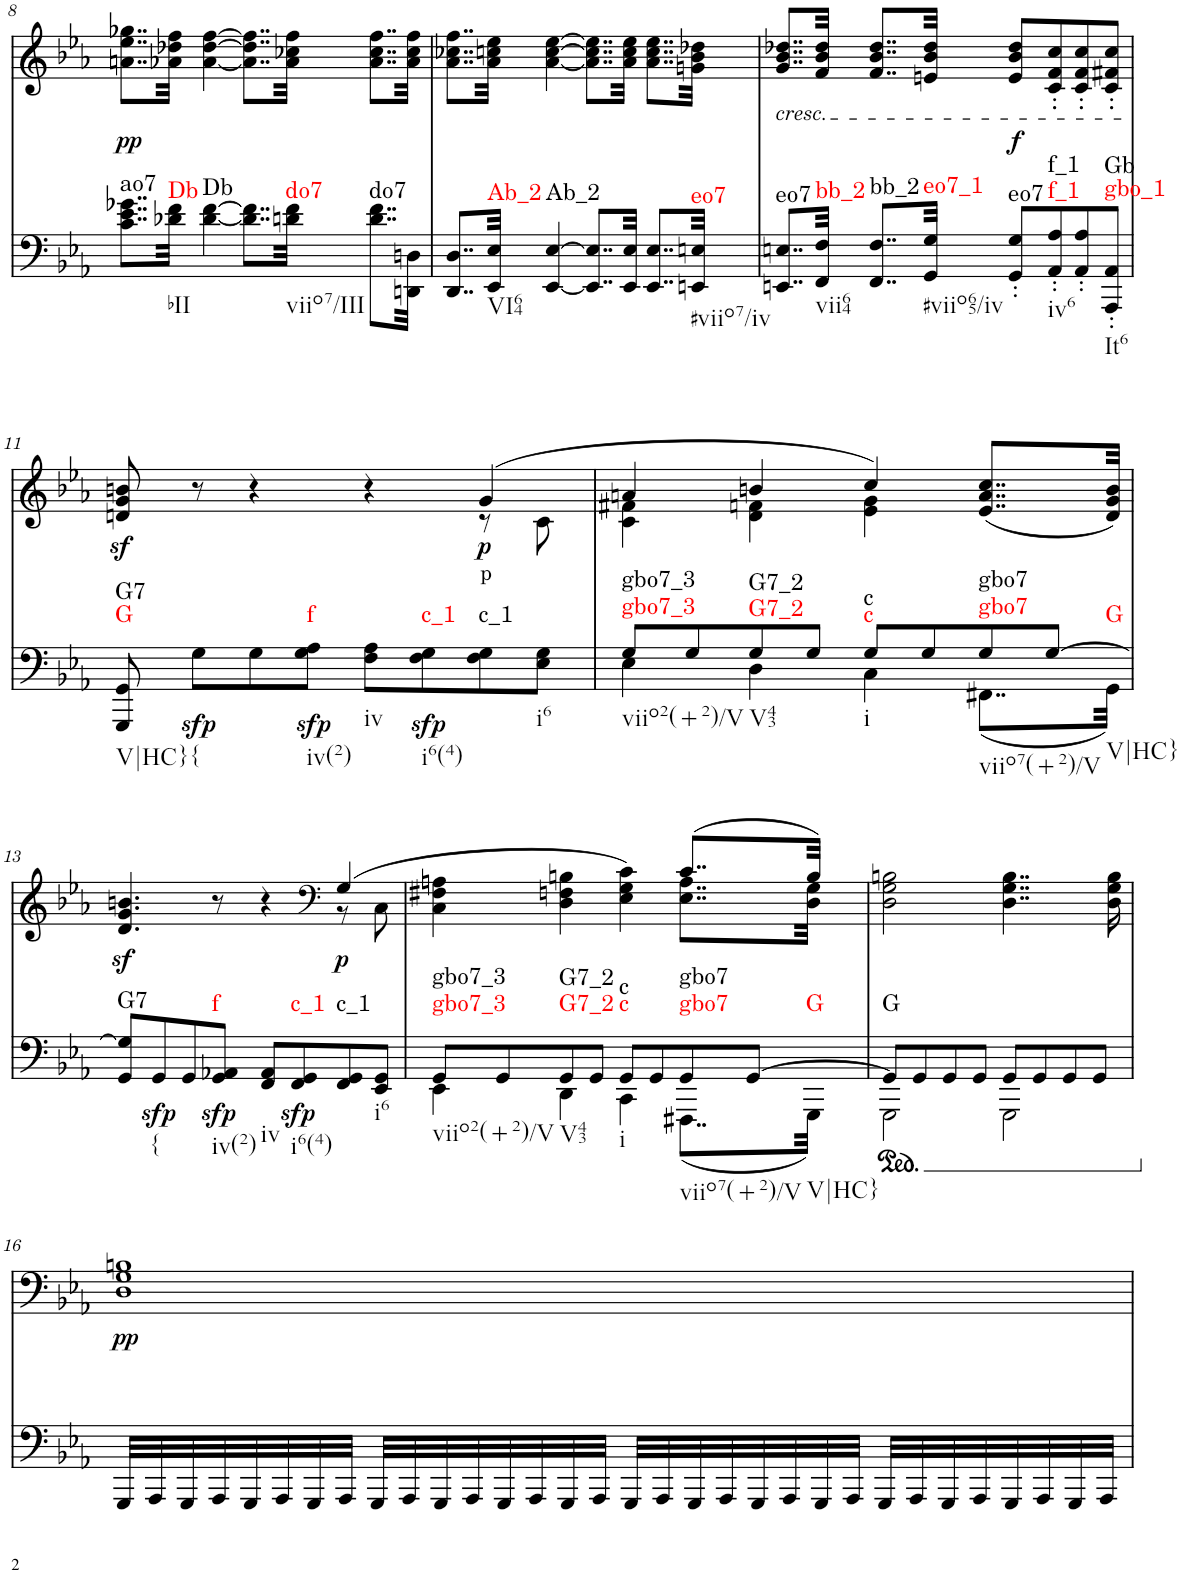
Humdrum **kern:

**kern	**dynam	**harte	**kern	**text	**dynam
*part2	*part2	*part2	*part1	*part1	*part1
*staff2	*staff2	*	*staff1	*staff1	*staff1
*I"piano	*	*	*I"piano	*	*
*I'Pno	*	*	*I'Pno	*	*
!!LO:PB:g=z
*clefF4	*	*	*clefG2	*	*
*k[b-e-a-]	*	*	*k[b-e-a-]	*	*
*c:	*	*	*c:	*	*
*M4/4	*	*	*M4/4	*	*
=8	=8	=8	=8	=8	=8
!	!	!LO:H:kt=ao7	!	!LO:LY:b	!
8..c\ 8..e-\ 8..g-X\L	.	N	8..an\ 8..ee-\ 8..gg-X\L	.	.
!	!	!LO:H:kt=Db	!	!	!
32d-X\ 32f\Jkk	.	N	32a-X\ 32dd-X\ 32ff\Jkk	.	.
!	!	!LO:H:kt=Db	!	!	!
[4d-\ [4f\	.	N	[4a-\ [4dd-\ [4ff\	.	.
8..d-\] 8..f\]L	.	.	8..a-\] 8..dd-\] 8..ff\]L	.	.
!	!	!LO:H:kt=do7	!	!	!
32dn\ 32f\Jkk	.	N	32a-\ 32cc-X\ 32ff\Jkk	.	.
!	!	!LO:H:kt=do7	!	!	!
8..d\ 8..f\L	.	N	8..a-\ 8..cc-\ 8..ff\L	.	.
32DDn\ 32Dn\Jkk	.	.	32a-\ 32cc-\ 32ff\Jkk	.	.
=9	=9	=9	=9	=9	=9
8..DD/ 8..D/L	.	.	8..a-\ 8..cc-X\ 8..ff\L	.	.
!	!	!LO:H:kt=Ab_2	!	!	!
32EE-/ 32E-/Jkk	.	N	32a-\ 32ccn\ 32ee-\Jkk	.	.
!	!	!LO:H:kt=Ab_2	!	!	!
[4EE-/ [4E-/	.	N	[4a-\ [4cc\ [4ee-\	.	.
8..EE-/] 8..E-/]L	.	.	8..a-\] 8..cc\] 8..ee-\]L	.	.
32EE-/ 32E-/Jkk	.	.	32a-\ 32cc\ 32ee-\Jkk	.	.
8..EE-/ 8..E-/L	.	.	8..a-\ 8..cc\ 8..ee-\L	.	.
!	!	!LO:H:kt=eo7	!	!	!
32EEn/ 32En/Jkk	.	N	32gn\ 32b-\ 32dd-X\Jkk	.	.
=10	=10	=10	=10	=10	=10
!	!	!LO:H:kt=eo7	!LO:TX:b:i:t=cresc.	!	!
8..EEn/ 8..En/L	.	N	8..g/ 8..b-/ 8..dd-X/L	.	.
!	!	!LO:H:kt=bb_2	!	!	!
32FF/ 32F/Jkk	.	N	32f/ 32b-/ 32dd-/Jkk	.	.
!	!	!LO:H:kt=bb_2	!	!	!
8..FF/ 8..F/L	.	N	8..f/ 8..b-/ 8..dd-/L	.	.
!	!	!LO:H:kt=eo7_1	!	!	!
32GG/ 32G/Jkk	.	N	32en/ 32b-/ 32dd-/Jkk	.	.
!	!	!LO:H:kt=eo7	!	!LO:LY:b	!
8GG/' 8G/'L	.	N	8e/ 8b-/ 8dd-/L	.	.
!	!	!LO:H:n=1:kt=f_1	!	!	!
!	!	!LO:H:n=2:kt=f_1	!	!	!
8AA-/' 8A-/'	.	N N	8c/' 8f/' 8cc/'	.	.
8AA-/' 8A-/'	.	.	8c/' 8f/' 8cc/'	.	.
!	!	!LO:H:n=1:kt=gbo_1	!	!	!
!	!	!LO:H:n=2:kt=Gb	!	!	!
8AAA-/' 8AA-/'J	.	N N	8c/' 8f#X/' 8cc/'J	.	.
!!LO:LB:g=z
=11	=11	=11	=11	=11	=11
*	*	*	*^	*	*
!	!	!LO:H:n=1:kt=G	!	!	!	!LO:DY:b
!	!	!LO:H:n=2:kt=G7	!	!	!	!
8GGG/ 8GG/	.	N N	8dn/ 8g/ 8bn/	2.ryy	.	sf
!	!LO:DY:b	!LO:H:kt={	!	!	!	!
8G\L	sfp	N	8r	.	.	.
8G\	.	.	4r	.	.	.
!	!LO:DY:b	!LO:H:kt=f	!	!	!	!
8G\ 8A-\J	sfp	N	.	.	.	.
8F\ 8A-\L	.	.	4r	.	.	.
!	!LO:DY:b	!LO:H:kt=c_1	!	!	!	!
8F\ 8G\	sfp	N	.	.	.	.
!	!	!LO:H:kt=c_1	!	!	!LO:LY:b	!LO:DY:b
8F\ 8G\	.	N	(4g/	8r	p	p
8E-\ 8G\J	.	.	.	8c\	.	.
=12	=12	=12	=12	=12	=12	=12
*^	*	*	*	*	*	*
!	!	!	!LO:H:n=1:kt=gbo7_3	!	!	!	!
!	!	!	!LO:H:n=2:kt=gbo7_3	!	!	!	!
8G/L	4E-\	.	N N	4an/	4c\ 4f#X\	.	.
8G/	.	.	.	.	.	.	.
!	!	!	!LO:H:n=1:kt=G7_2	!	!	!	!
!	!	!	!LO:H:n=2:kt=G7_2	!	!	!	!
8G/	4D\	.	N N	4bn/	4d\ 4fn\	.	.
8G/J	.	.	.	.	.	.	.
!	!	!	!LO:H:n=1:kt=c	!	!	!	!
!	!	!	!LO:H:n=2:kt=c	!	!	!	!
8G/L	4C\	.	N N	4cc/)	4e-\ 4g\	.	.
8G/	.	.	.	.	.	.	.
!	!	!	!LO:H:n=1:kt=gbo7	!	!	!	!
!	!	!	!LO:H:n=2:kt=gbo7	!	!	!	!
8G/	(8..FF#X\L	.	N N	(8..e-/ 8..a/ 8..cc/L	4ryy	.	.
!	!	!	!LO:H:kt=G	!	!	!	!
[8G/J	.	.	N	.	.	.	.
.	32GG\Jkk)	.	.	32d/ 32g/ 32b/Jkk)	.	.	.
!!LO:LB:g=z	!!
=13	=13	=13	=13	=13	=13	=13	=13
!	!	!	!LO:H:kt=G7	!	!	!	!LO:DY:b
*v	*v	*	*	*	*	*	*
8GG/ 8G/]L	.	N	4.d/ 4.g/ 4.bn/	2.ryy	.	sf
!	!LO:DY:b	!LO:H:kt={	!	!	!	!
8GG/	sfp	N	.	.	.	.
8GG/	.	.	.	.	.	.
!	!LO:DY:b	!LO:H:kt=f	!	!	!	!
8GG/ 8AA-X/J	sfp	N	8r	.	.	.
8FF/ 8AA-/L	.	.	4r	.	.	.
!	!LO:DY:b	!LO:H:kt=c_1	!	!	!	!
8FF/ 8GG/	sfp	N	.	.	.	.
*	*	*	*clefF4	*	*	*
!	!	!LO:H:kt=c_1	!	!	!	!LO:DY:b
8FF/ 8GG/	.	N	(4G/	8r	.	p
8EE-/ 8GG/J	.	.	.	8C\	.	.
=14	=14	=14	=14	=14	=14	=14
*^	*	*	*	*	*	*
!	!	!	!LO:H:n=1:kt=gbo7_3	!	!	!	!
!	!	!	!LO:H:n=2:kt=gbo7_3	!	!	!	!
8GG/L	4EE-\	.	N N	4C\ 4F#X\ 4An\	2.ryy	.	.
8GG/	.	.	.	.	.	.	.
!	!	!	!LO:H:n=1:kt=G7_2	!	!	!	!
!	!	!	!LO:H:n=2:kt=G7_2	!	!	!	!
8GG/	4DD\	.	N N	4D\ 4Fn\ 4Bn\	.	.	.
8GG/J	.	.	.	.	.	.	.
!	!	!	!LO:H:n=1:kt=c	!	!	!	!
!	!	!	!LO:H:n=2:kt=c	!	!	!	!
8GG/L	4CC\	.	N N	4E-\ 4G\ 4c\)	.	.	.
8GG/	.	.	.	.	.	.	.
!	!	!	!LO:H:n=1:kt=gbo7	!	!	!	!
!	!	!	!LO:H:n=2:kt=gbo7	!	!	!	!
8GG/	(8..FFF#X\L	.	N N	(8..c/L	8..E-\ 8..A\L	.	.
!	!	!	!LO:H:kt=G	!	!	!	!
[8GG/J	.	.	N	.	.	.	.
.	32GGG\Jkk)	.	.	32B/Jkk)	32D\ 32G\Jkk	.	.
*	*	*	*	*v	*v	*	*
=15	=15	=15	=15	=15	=15	=15
*ped	*	*	*	*	*	*
*	*	*	*	*^	*	*
!	!	!	!LO:H:kt=G	!	!	!	!
*	*	*	*	*v	*v	*	*
8GG/L]	2GGG\	.	N	2D\ 2G\ 2Bn\	.	.
8GG/	.	.	.	.	.	.
8GG/	.	.	.	.	.	.
8GG/J	.	.	.	.	.	.
8GG/L	2GGG\	.	.	4..D\ 4..G\ 4..B\	.	.
8GG/	.	.	.	.	.	.
8GG/	.	.	.	.	.	.
8GG/J	.	.	.	.	.	.
.	.	.	.	16D\ 16G\ 16B\	.	.
*v	*v	*	*	*	*	*
!!LO:LB:g=z
=16	=16	=16	=16	=16	=16
*Xped	*	*	*	*	*
!	!	!	!	!LO:LY:b	!
32GGG/LLL	.	.	1D 1G 1Bn	.	.
32AAA-/	.	.	.	.	.
32GGG/	.	.	.	.	.
32AAA-/	.	.	.	.	.
32GGG/	.	.	.	.	.
32AAA-/	.	.	.	.	.
32GGG/	.	.	.	.	.
32AAA-/JJJ	.	.	.	.	.
32GGG/LLL	.	.	.	.	.
32AAA-/	.	.	.	.	.
32GGG/	.	.	.	.	.
32AAA-/	.	.	.	.	.
32GGG/	.	.	.	.	.
32AAA-/	.	.	.	.	.
32GGG/	.	.	.	.	.
32AAA-/JJJ	.	.	.	.	.
32GGG/LLL	.	.	.	.	.
32AAA-/	.	.	.	.	.
32GGG/	.	.	.	.	.
32AAA-/	.	.	.	.	.
32GGG/	.	.	.	.	.
32AAA-/	.	.	.	.	.
32GGG/	.	.	.	.	.
32AAA-/JJJ	.	.	.	.	.
32GGG/LLL	.	.	.	.	.
32AAA-/	.	.	.	.	.
32GGG/	.	.	.	.	.
32AAA-/	.	.	.	.	.
32GGG/	.	.	.	.	.
32AAA-/	.	.	.	.	.
32GGG/	.	.	.	.	.
32AAA-/JJJ	.	.	.	.	.
=	=	=	=	=	=
*-	*-	*-	*-	*-	*-
